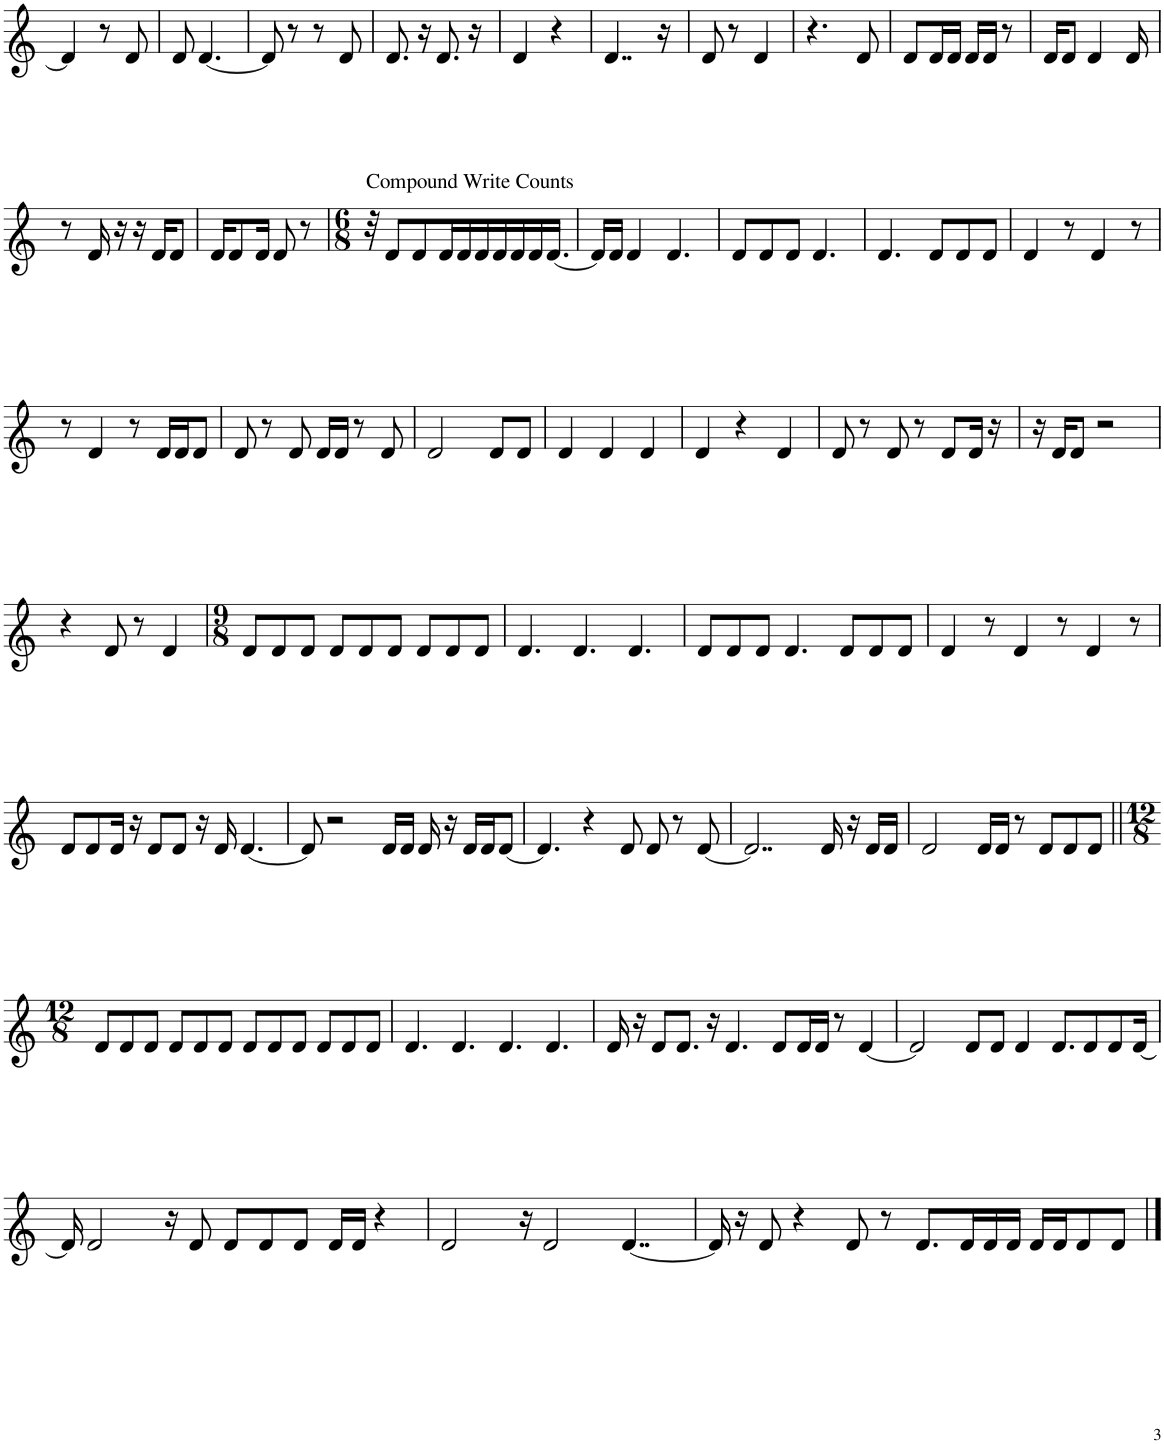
**kern
*part1
*staff1
*I"Voice
!!LO:PB:g=z
*clefG1
*k[]
*M2/4
=205
4f/]
8r
8f/
=206
8f/
[4.f/
=207
8f/]
8r
8r
8f/
=208
8.f/
16r
8.f/
16r
=209
4f/
4r
=210
4..f/
16r
=211
8f/
8r
4f/
=212
4.r
8f/
=213
8f/L
16f/L
16f/JJ
16f/LL
16f/JJ
8r
=214
16f/KL
8f/J
4f/
16f/
!!LO:LB:g=z
=215
8r
16f/
16r
16r
16f/KL
8f/J
=216
16f/KL
8f/
16f/Jk
8f/
8r
=217
*M6/8
!LO:TX:a:t=Compound Write Counts
32r
8f/L
8f/
16f/L
16f/
16f/
16f/
16f/
16f/
[16.f/JJ
=218
16f/LL]
16f/JJ
4f/
4.f/
=219
8f/L
8f/
8f/J
4.f/
=220
4.f/
8f/L
8f/
8f/J
=221
4f/
8r
4f/
8r
!!LO:LB:g=z
=222
8r
4f/
8r
16f/LL
16f/J
8f/J
=223
8f/
8r
8f/
16f/LL
16f/JJ
8r
8f/
=224
2f/
8f/L
8f/J
=225
4f/
4f/
4f/
=226
4f/
4r
4f/
=227
8f/
8r
8f/
8r
8f/L
16f/Jk
16r
=228
16r
16f/KL
8f/J
2r
!!LO:LB:g=z
=229
4r
8f/
8r
4f/
=230
*M9/8
8f/L
8f/
8f/J
8f/L
8f/
8f/J
8f/L
8f/
8f/J
=231
4.f/
4.f/
4.f/
=232
8f/L
8f/
8f/J
4.f/
8f/L
8f/
8f/J
=233
4f/
8r
4f/
8r
4f/
8r
!!LO:LB:g=z
=234
8f/L
8f/
16f/Jk
16r
8f/L
8f/J
16r
16f/
[4.f/
=235
8f/]
2r
16f/LL
16f/JJ
16f/
16r
16f/LL
16f/J
[8f/J
=236
4.f/]
4r
8f/
8f/
8r
[8f/
=237
2..f/]
16f/
16r
16f/LL
16f/JJ
=238
2f/
16f/LL
16f/JJ
8r
8f/L
8f/
8f/J
!!LO:LB:g=z
=239||
*M12/8
8f/L
8f/
8f/J
8f/L
8f/
8f/J
8f/L
8f/
8f/J
8f/L
8f/
8f/J
=240
4.f/
4.f/
4.f/
4.f/
=241
16f/
16r
8f/L
8.f/J
16r
4.f/
8f/L
16f/L
16f/JJ
8r
[4f/
=242
2f/]
8f/L
8f/J
4f/
8.f/L
8f/
8f/
[16f/Jk
!!LO:LB:g=z
=243
16f/]
2f/
16r
8f/
8f/L
8f/
8f/J
16f/LL
16f/JJ
4r
=244
2f/
16r
2f/
[4..f/
=245
16f/]
16r
8f/
4r
8f/
8r
8.f/L
16f/L
16f/
16f/JJ
16f/LL
16f/J
8f/
8f/J
==
*-
